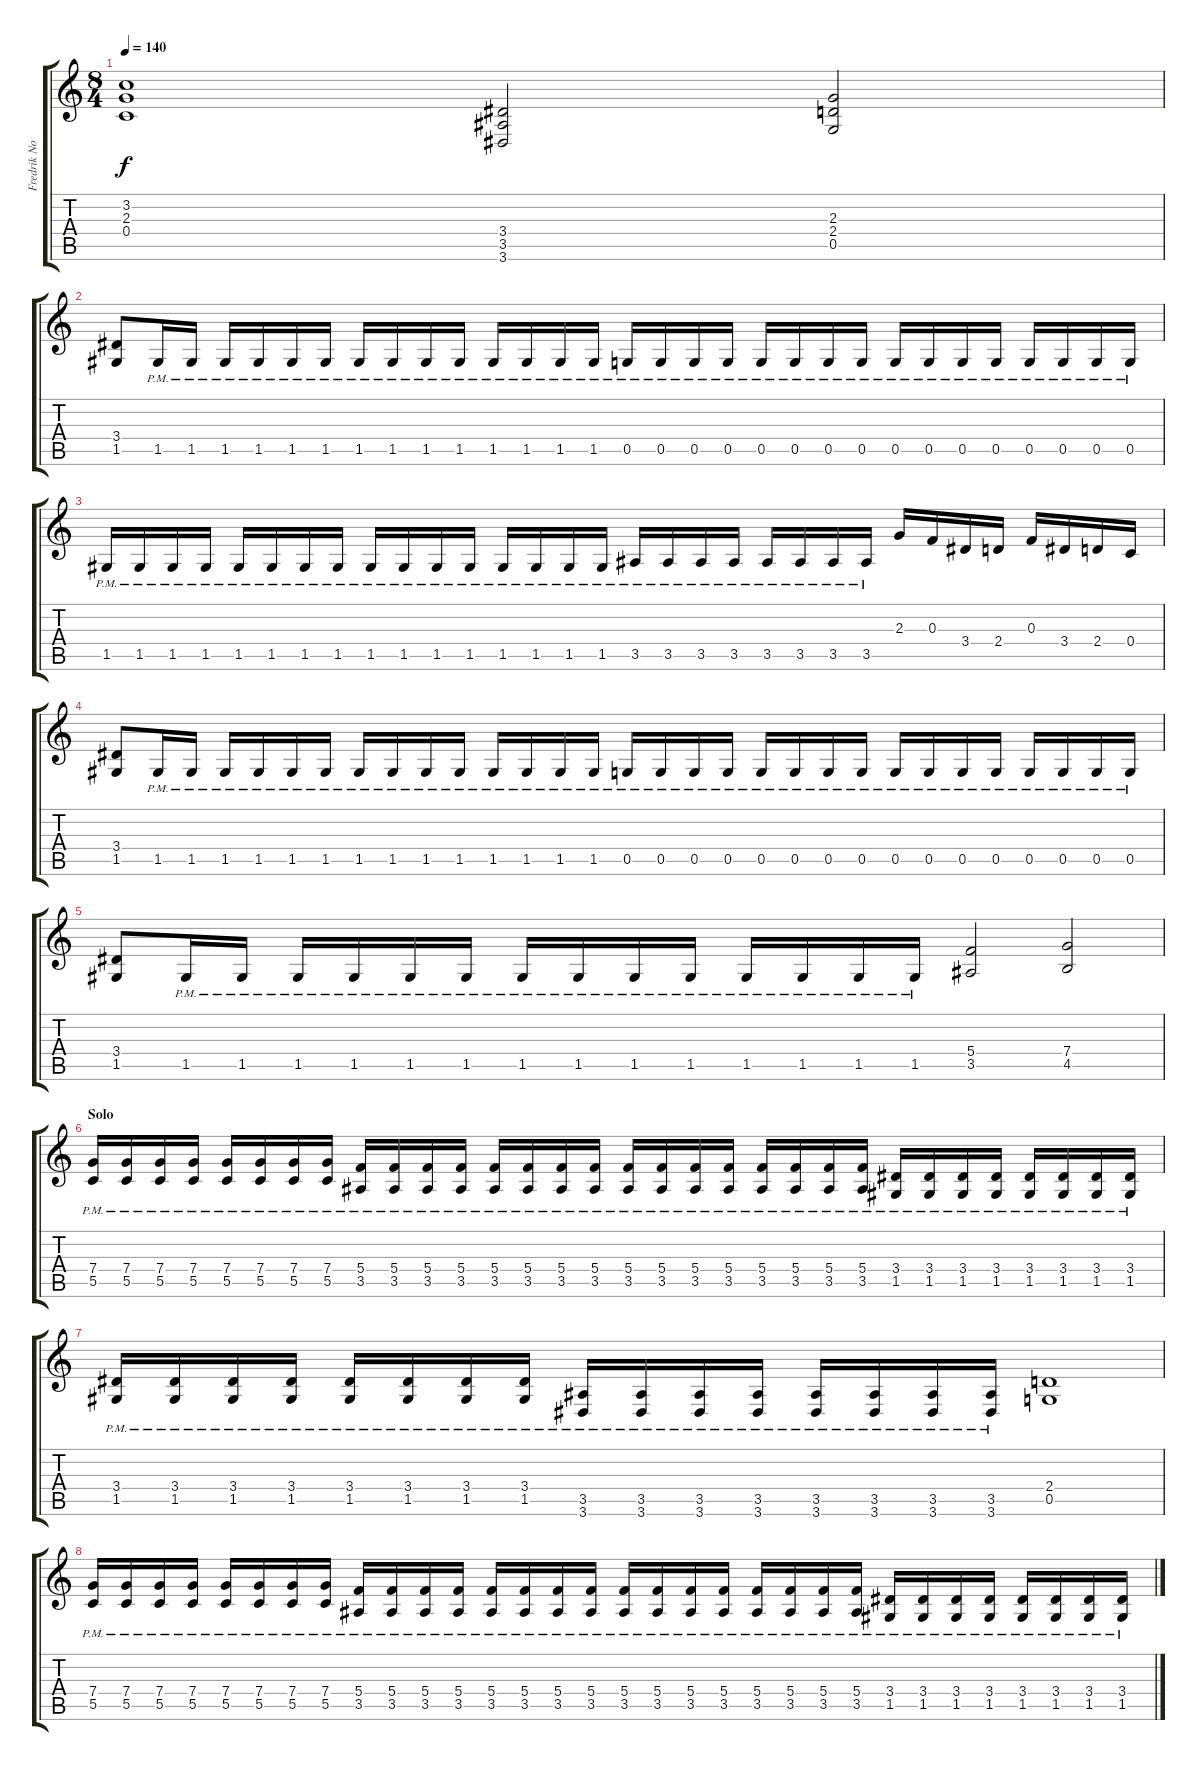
\track ("Fredrik Norstrom - Rhytm" "Fredrik No") {instrument distortionguitar}
\staff {score tabs}
\tuning (D4 A3 F3 C3 G2 C2) {hide}
\ts (8 4)
\tempo 140
\clef g2
\ks c
(3.2 2.3 0.4).1{dy f} (3.4 3.5 3.6).2 (2.3 2.4 0.5).2 |
(3.4 1.5).8 1.5{pm}.16 1.5{pm}.16 1.5{pm}.16 1.5{pm}.16 1.5{pm}.16 1.5{pm}.16 1.5{pm}.16 1.5{pm}.16 1.5{pm}.16 1.5{pm}.16 1.5{pm}.16 1.5{pm}.16 1.5{pm}.16 1.5{pm}.16 0.5{pm}.16 0.5{pm}.16 0.5{pm}.16 0.5{pm}.16 0.5{pm}.16 0.5{pm}.16 0.5{pm}.16 0.5{pm}.16 0.5{pm}.16 0.5{pm}.16 0.5{pm}.16 0.5{pm}.16 0.5{pm}.16 0.5{pm}.16 0.5{pm}.16 0.5{pm}.16 |
1.5{pm}.16 1.5{pm}.16 1.5{pm}.16 1.5{pm}.16 1.5{pm}.16 1.5{pm}.16 1.5{pm}.16 1.5{pm}.16 1.5{pm}.16 1.5{pm}.16 1.5{pm}.16 1.5{pm}.16 1.5{pm}.16 1.5{pm}.16 1.5{pm}.16 1.5{pm}.16 3.5{pm}.16 3.5{pm}.16 3.5{pm}.16 3.5{pm}.16 3.5{pm}.16 3.5{pm}.16 3.5{pm}.16 3.5{pm}.16 2.3.16 0.3.16 3.4.16 2.4.16 0.3.16 3.4.16 2.4.16 0.4.16 |
(3.4 1.5).8 1.5{pm}.16 1.5{pm}.16 1.5{pm}.16 1.5{pm}.16 1.5{pm}.16 1.5{pm}.16 1.5{pm}.16 1.5{pm}.16 1.5{pm}.16 1.5{pm}.16 1.5{pm}.16 1.5{pm}.16 1.5{pm}.16 1.5{pm}.16 0.5{pm}.16 0.5{pm}.16 0.5{pm}.16 0.5{pm}.16 0.5{pm}.16 0.5{pm}.16 0.5{pm}.16 0.5{pm}.16 0.5{pm}.16 0.5{pm}.16 0.5{pm}.16 0.5{pm}.16 0.5{pm}.16 0.5{pm}.16 0.5{pm}.16 0.5{pm}.16 |
(3.4 1.5).8 1.5{pm}.16 1.5{pm}.16 1.5{pm}.16 1.5{pm}.16 1.5{pm}.16 1.5{pm}.16 1.5{pm}.16 1.5{pm}.16 1.5{pm}.16 1.5{pm}.16 1.5{pm}.16 1.5{pm}.16 1.5{pm}.16 1.5{pm}.16 (5.4 3.5).2 (7.4 4.5).2 |
\section ("" "Solo")
(7.4{pm} 5.5{pm}).16 (7.4{pm} 5.5{pm}).16 (7.4{pm} 5.5{pm}).16 (7.4{pm} 5.5{pm}).16 (7.4{pm} 5.5{pm}).16 (7.4{pm} 5.5{pm}).16 (7.4{pm} 5.5{pm}).16 (7.4{pm} 5.5{pm}).16 (5.4{pm} 3.5{pm}).16 (5.4{pm} 3.5{pm}).16 (5.4{pm} 3.5{pm}).16 (5.4{pm} 3.5{pm}).16 (5.4{pm} 3.5{pm}).16 (5.4{pm} 3.5{pm}).16 (5.4{pm} 3.5{pm}).16 (5.4{pm} 3.5{pm}).16 (5.4{pm} 3.5{pm}).16 (5.4{pm} 3.5{pm}).16 (5.4{pm} 3.5{pm}).16 (5.4{pm} 3.5{pm}).16 (5.4{pm} 3.5{pm}).16 (5.4{pm} 3.5{pm}).16 (5.4{pm} 3.5{pm}).16 (5.4{pm} 3.5{pm}).16 (3.4{pm} 1.5{pm}).16 (3.4{pm} 1.5{pm}).16 (3.4{pm} 1.5{pm}).16 (3.4{pm} 1.5{pm}).16 (3.4{pm} 1.5{pm}).16 (3.4{pm} 1.5{pm}).16 (3.4{pm} 1.5{pm}).16 (3.4{pm} 1.5{pm}).16 |
(3.4{pm} 1.5{pm}).16 (3.4{pm} 1.5{pm}).16 (3.4{pm} 1.5{pm}).16 (3.4{pm} 1.5{pm}).16 (3.4{pm} 1.5{pm}).16 (3.4{pm} 1.5{pm}).16 (3.4{pm} 1.5{pm}).16 (3.4{pm} 1.5{pm}).16 (3.5{pm} 3.6{pm}).16 (3.5{pm} 3.6{pm}).16 (3.5{pm} 3.6{pm}).16 (3.5{pm} 3.6{pm}).16 (3.5{pm} 3.6{pm}).16 (3.5{pm} 3.6{pm}).16 (3.5{pm} 3.6{pm}).16 (3.5{pm} 3.6{pm}).16 (2.4 0.5).1 |
(7.4{pm} 5.5{pm}).16 (7.4{pm} 5.5{pm}).16 (7.4{pm} 5.5{pm}).16 (7.4{pm} 5.5{pm}).16 (7.4{pm} 5.5{pm}).16 (7.4{pm} 5.5{pm}).16 (7.4{pm} 5.5{pm}).16 (7.4{pm} 5.5{pm}).16 (5.4{pm} 3.5{pm}).16 (5.4{pm} 3.5{pm}).16 (5.4{pm} 3.5{pm}).16 (5.4{pm} 3.5{pm}).16 (5.4{pm} 3.5{pm}).16 (5.4{pm} 3.5{pm}).16 (5.4{pm} 3.5{pm}).16 (5.4{pm} 3.5{pm}).16 (5.4{pm} 3.5{pm}).16 (5.4{pm} 3.5{pm}).16 (5.4{pm} 3.5{pm}).16 (5.4{pm} 3.5{pm}).16 (5.4{pm} 3.5{pm}).16 (5.4{pm} 3.5{pm}).16 (5.4{pm} 3.5{pm}).16 (5.4{pm} 3.5{pm}).16 (3.4{pm} 1.5{pm}).16 (3.4{pm} 1.5{pm}).16 (3.4{pm} 1.5{pm}).16 (3.4{pm} 1.5{pm}).16 (3.4{pm} 1.5{pm}).16 (3.4{pm} 1.5{pm}).16 (3.4{pm} 1.5{pm}).16 (3.4{pm} 1.5{pm}).16
